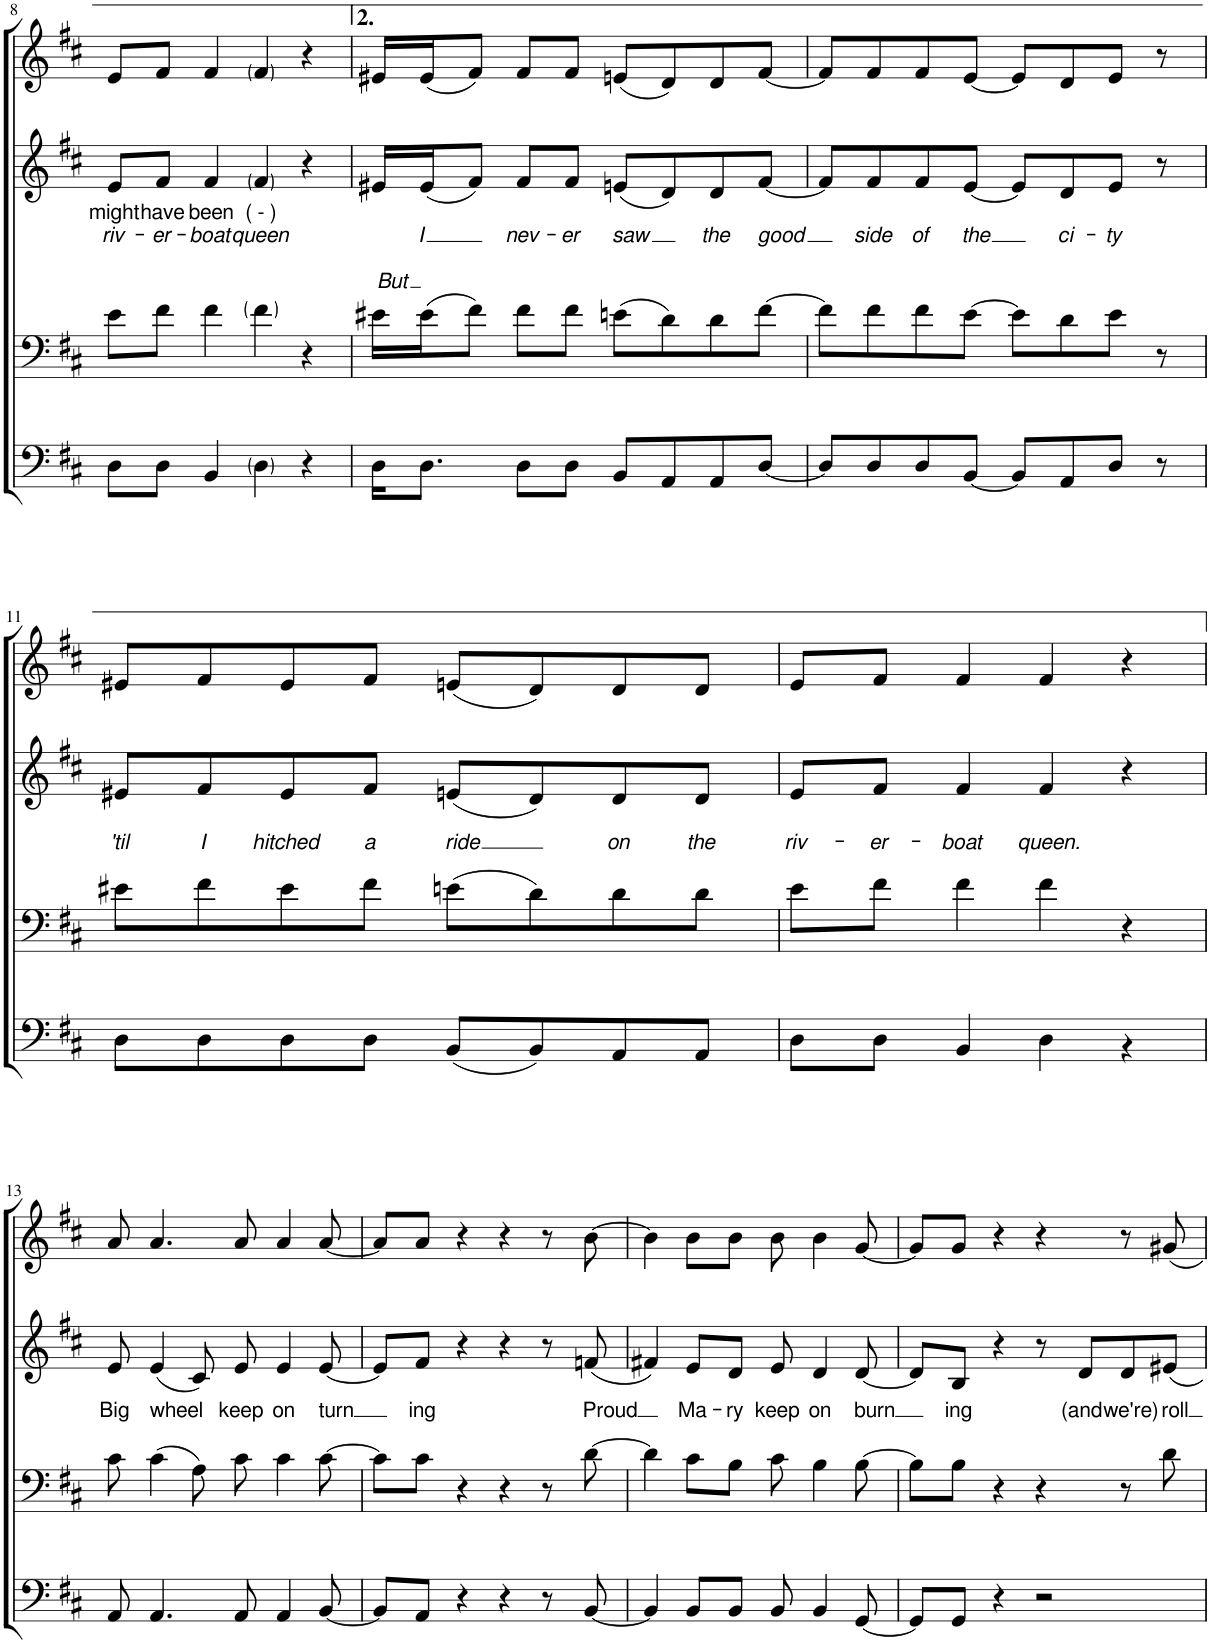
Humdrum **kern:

**kern	**kern	**kern	**text	**text	**kern
*part4	*part3	*part2	*part2	*part2	*part1
*staff4	*staff3	*staff2	*staff2	*staff2	*staff1
*I"Baß	*I"Tenor	*I"Alt	*	*	*I"Sopran
!!LO:PB:g=z
*clefF4	*clefF4	*clefG2	*	*	*clefG2
*k[f#c#]	*k[f#c#]	*k[f#c#]	*	*	*k[f#c#]
*M4/4	*M4/4	*M4/4	*	*	*M4/4
=8	=8	=8	=8	=8	=8
!	!	!	!LO:LY:b	!LO:LY:b	!
8D\L	8e\L	8e/L	might	riv-	8e/L
!	!	!	!LO:LY:b	!LO:LY:b	!
8D\J	8f#\J	8f#/J	have	-er-	8f#/J
!	!	!	!LO:LY:b	!LO:LY:b	!
4BB/	4f#\	4f#/	been	-boat	4f#/
!	!	!	!LO:LY:b	!LO:LY:b	!
4D\	4f#\	4f#/	( - )	queen	4f#/
4r	4r	4r	.	.	4r
=9	=9	=9	=9	=9	=9
!	!	!	!	!LO:LY:b	!
16D\KL	16e#X\LL	16e#X/LL	.	But	16e#X/LL
!	!	!	!	!LO:LY:b	!
8.D\J	(16e#\J	(16e#/J	.	I	(16e#/J
.	8f#\J)	8f#/J)	.	.	8f#/J)
!	!	!	!	!LO:LY:b	!
8D\L	8f#\L	8f#/L	.	nev-	8f#/L
!	!	!	!	!LO:LY:b	!
8D\J	8f#\J	8f#/J	.	-er	8f#/J
!	!	!	!	!LO:LY:b	!
8BB/L	(8en\L	(8en/L	.	saw	(8en/L
8AA/	8d\)	8d/)	.	.	8d/)
!	!	!	!	!LO:LY:b	!
8AA/	8d\	8d/	.	the	8d/
!	!	!	!	!LO:LY:b	!
[8D/J	[8f#\J	[8f#/J	.	good	[8f#/J
=10	=10	=10	=10	=10	=10
8D/L]	8f#\L]	8f#/L]	.	.	8f#/L]
!	!	!	!	!LO:LY:b	!
8D/	8f#\	8f#/	.	side	8f#/
!	!	!	!	!LO:LY:b	!
8D/	8f#\	8f#/	.	of	8f#/
!	!	!	!	!LO:LY:b	!
[8BB/J	[8e\J	[8e/J	.	the	[8e/J
8BB/L]	8e\L]	8e/L]	.	.	8e/L]
!	!	!	!	!LO:LY:b	!
8AA/	8d\	8d/	.	ci-	8d/
!	!	!	!	!LO:LY:b	!
8D/J	8e\J	8e/J	.	-ty	8e/J
8r	8r	8r	.	.	8r
!!LO:LB:g=z
=11	=11	=11	=11	=11	=11
!	!	!	!	!LO:LY:b	!
8D\L	8e#X\L	8e#X/L	.	'til	8e#X/L
!	!	!	!	!LO:LY:b	!
8D\	8f#\	8f#/	.	I	8f#/
!	!	!	!	!LO:LY:b	!
8D\	8e#\	8e#/	.	hitched	8e#/
!	!	!	!	!LO:LY:b	!
8D\J	8f#\J	8f#/J	.	a	8f#/J
!	!	!	!	!LO:LY:b	!
(8BB/L	(8en\L	(8en/L	.	ride	(8en/L
8BB/)	8d\)	8d/)	.	.	8d/)
!	!	!	!	!LO:LY:b	!
8AA/	8d\	8d/	.	on	8d/
!	!	!	!	!LO:LY:b	!
8AA/J	8d\J	8d/J	.	the	8d/J
=12	=12	=12	=12	=12	=12
*^	*	*	*	*	*
!	!	!	!	!	!LO:LY:b	!
1ryy	8D\L	8e\L	8e/L	.	riv-	8e/L
!	!	!	!	!	!LO:LY:b	!
.	8D\J	8f#\J	8f#/J	.	-er-	8f#/J
!	!	!	!	!	!LO:LY:b	!
.	4BB/	4f#\	4f#/	.	-boat	4f#/
!	!	!	!	!	!LO:LY:b	!
.	4D\	4f#\	4f#/	.	queen.	4f#/
.	4r	4r	4r	.	.	4r
!!LO:LB:g=z
=13	=13	=13	=13	=13	=13	=13
!	!	!	!	!LO:LY:b	!	!
*v	*v	*	*	*	*	*
8AA/	8c#\	8e/	Big	.	8a/
!	!	!	!LO:LY:b	!	!
4.AA/	(4c#\	(4e/	wheel	.	4.a/
.	8A\)	8c#/)	.	.	.
!	!	!	!LO:LY:b	!	!
8AA/	8c#\	8e/	keep	.	8a/
!	!	!	!LO:LY:b	!	!
4AA/	4c#\	4e/	on	.	4a/
!	!	!	!LO:LY:b	!	!
[8BB/	[8c#\	[8e/	turn	.	[8a/
=14	=14	=14	=14	=14	=14
8BB/L]	8c#\L]	8e/L]	.	.	8a/L]
!	!	!	!LO:LY:b	!	!
8AA/J	8c#\J	8f#/J	ing	.	8a/J
4r	4r	4r	.	.	4r
4r	4r	4r	.	.	4r
8r	8r	8r	.	.	8r
!	!	!	!LO:LY:b	!	!
[8BB/	[8d\	(8fn/	Proud	.	[8b\
=15	=15	=15	=15	=15	=15
4BB/]	4d\]	4f#X/)	.	.	4b\]
!	!	!	!LO:LY:b	!	!
8BB/L	8c#\L	8e/L	Ma-	.	8b\L
!	!	!	!LO:LY:b	!	!
8BB/J	8B\J	8d/J	-ry	.	8b\J
!	!	!	!LO:LY:b	!	!
8BB/	8c#\	8e/	keep	.	8b\
!	!	!	!LO:LY:b	!	!
4BB/	4B\	4d/	on	.	4b\
!	!	!	!LO:LY:b	!	!
[8GG/	[8B\	[8d/	burn	.	[8g/
=16	=16	=16	=16	=16	=16
8GG/L]	8B\L]	8d/L]	.	.	8g/L]
!	!	!	!LO:LY:b	!	!
8GG/J	8B\J	8B/J	ing	.	8g/J
4r	4r	4r	.	.	4r
2r	4r	8r	.	.	4r
!	!	!	!LO:LY:b	!	!
.	.	8d/L	(and	.	.
!	!	!	!LO:LY:b	!	!
.	8r	8d/	we're)	.	8r
!	!	!	!LO:LY:b	!	!
.	8d\	8e#X/J	roll	.	8g#X/
=	=	=	=	=	=
*-	*-	*-	*-	*-	*-
